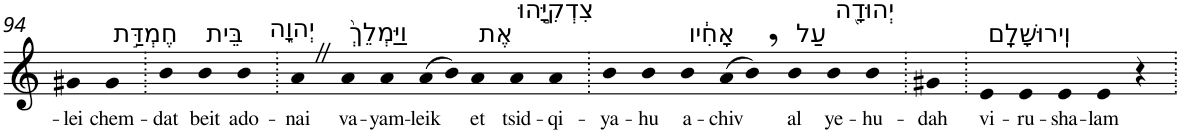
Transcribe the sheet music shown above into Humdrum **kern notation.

**kern	**text
*part1	*part1
*staff1	*staff1
*I"Piano	*
*I'Pno	*
!!LO:PB:g=z
*clefG2	*
*k[]	*
=94	=94
!	!LO:LY:b
4g#X	-lei
!LO:TX:a:t=חֶמְדַּ֣ת	!
!	!LO:LY:b
4g#	chem-
=95.	=95.
!	!LO:LY:b
4b	-dat
!LO:TX:a:t=בֵּית	!
!	!LO:LY:b
4b	beit
!LO:TX:a:t=יְהוָ֑ה	!
!	!LO:LY:b
4b	ado-
=96.	=96.
!	!LO:LY:b
4aZ	-nai
!LO:TX:a:t=וַיַּמְלֵךְ֙	!
!	!LO:LY:b
4a	va-
!	!LO:LY:b
4a	-yam-
!	!LO:LY:b
(>8a	-leik
8b)	.
!LO:TX:a:t=אֶת	!
!	!LO:LY:b
4a	et
!LO:TX:a:t=צִדְקִיָּ֣הוּ	!
!	!LO:LY:b
4a	tsid-
!	!LO:LY:b
4a	-qi-
=97.	=97.
!	!LO:LY:b
4b	-ya-
!	!LO:LY:b
4b	-hu
!LO:TX:a:t=אָחִ֔יו	!
!	!LO:LY:b
4b	a-
!	!LO:LY:b
(>8a	-chiv
8b,)	.
!LO:TX:a:t=עַל	!
!	!LO:LY:b
4b	al
!LO:TX:a:t=יְהוּדָ֖ה	!
!	!LO:LY:b
4b	ye-
!	!LO:LY:b
4b	-hu-
=98.	=98.
!	!LO:LY:b
4g#X	-dah
=99.	=99.
!LO:TX:a:t=וִֽירוּשָׁלִָֽם	!
!	!LO:LY:b
4e	vi-
!	!LO:LY:b
4e	-ru-
!	!LO:LY:b
4e	-sha-
!	!LO:LY:b
4e	-lam
4r	.
=.	=.
*-	*-
